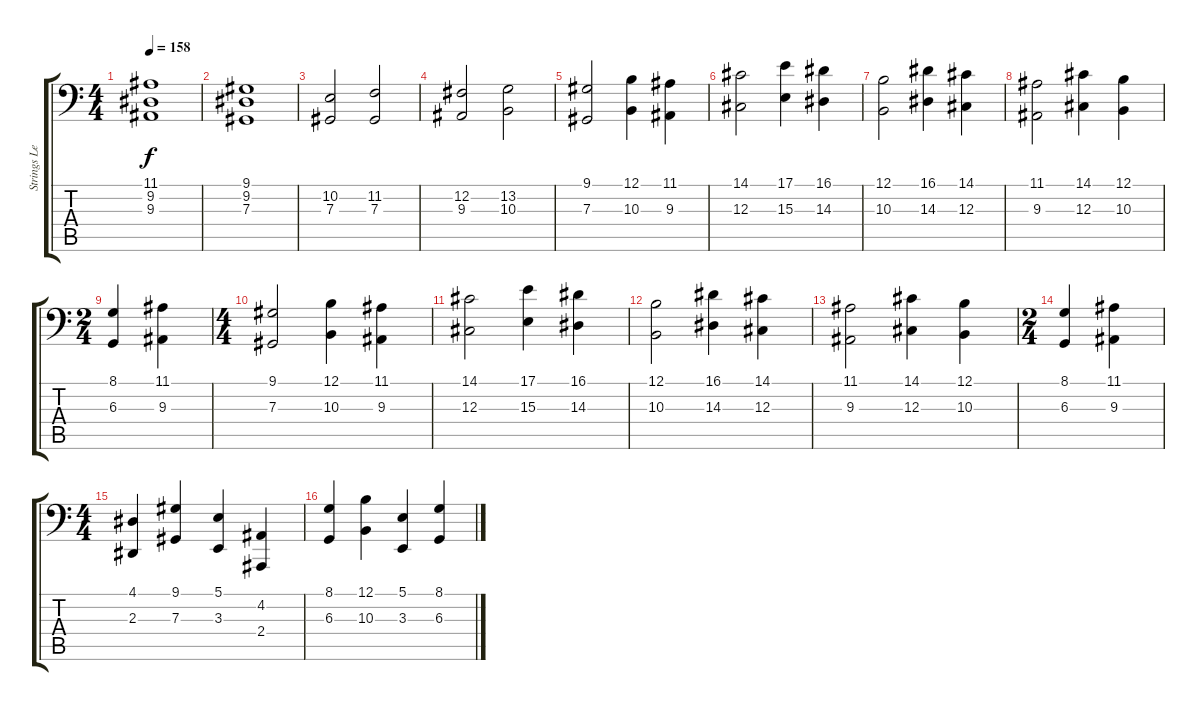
\track ("Strings LeftHand" "Strings Le") {instrument stringensemble1}
\staff {score tabs}
\tuning (B2 Gb2 Db2 Ab1 Eb1 Bb0) {hide}
\ts (4 4)
\tempo 158
\clef f4
\ks c
(11.1 9.2 9.3).1{dy f} |
(9.1 9.2 7.3).1 |
(10.2 7.3).2 (11.2 7.3).2 |
(12.2 9.3).2 (13.2 10.3).2 |
(9.1 7.3).2 (12.1 10.3).4 (11.1 9.3).4 |
(14.1 12.3).2 (17.1 15.3).4 (16.1 14.3).4 |
(12.1 10.3).2 (16.1 14.3).4 (14.1 12.3).4 |
(11.1 9.3).2 (14.1 12.3).4 (12.1 10.3).4 |
\ts (2 4)
(8.1 6.3).4 (11.1 9.3).4 |
\ts (4 4)
(9.1 7.3).2 (12.1 10.3).4 (11.1 9.3).4 |
(14.1 12.3).2 (17.1 15.3).4 (16.1 14.3).4 |
(12.1 10.3).2 (16.1 14.3).4 (14.1 12.3).4 |
(11.1 9.3).2 (14.1 12.3).4 (12.1 10.3).4 |
\ts (2 4)
(8.1 6.3).4 (11.1 9.3).4 |
\ts (4 4)
(4.1 2.3).4 (9.1 7.3).4 (5.1 3.3).4 (4.2 2.4).4 |
(8.1 6.3).4 (12.1 10.3).4 (5.1 3.3).4 (8.1 6.3).4
